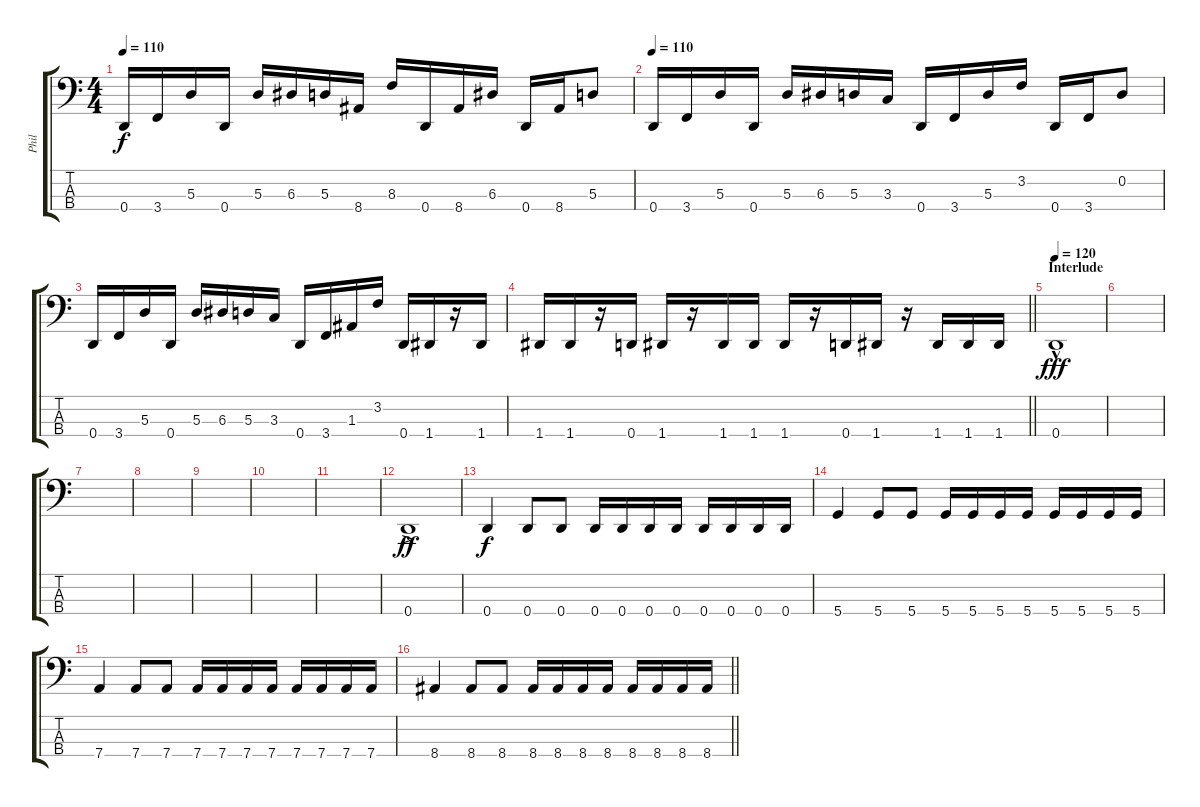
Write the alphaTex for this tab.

\track ("Phil" "Phil") {instrument electricbasspick}
\staff {score tabs}
\tuning (G2 D2 A1 D1) {hide}
\ts (4 4)
\tempo 110
\clef f4
\ks c
0.4.16{dy f} 3.4.16 5.3.16 0.4.16 5.3.16 6.3.16 5.3.16 8.4.16 8.3.16 0.4.16 8.4.16 6.3.16 0.4.16 8.4.16 5.3.8 |
\tempo 110
0.4.16 3.4.16 5.3.16 0.4.16 5.3.16 6.3.16 5.3.16 3.3.16 0.4.16 3.4.16 5.3.16 3.2.16 0.4.16 3.4.16 0.2.8 |
0.4.16 3.4.16 5.3.16 0.4.16 5.3.16 6.3.16 5.3.16 3.3.16 0.4.16 3.4.16 1.3.16 3.2.16 0.4.16 1.4.16 r.16 1.4.16 |
\barLineRight lightlight
1.4.16 1.4.16 r.16 0.4.16 1.4.16 r.16 1.4.16 1.4.16 1.4.16 r.16 0.4.16 1.4.16 r.16 1.4.16 1.4.16 1.4.16 |
\section ("" "Interlude")
\tempo 120
0.4{hac}.1{dy fff} |
|
|
|
|
|
|
0.4{ac}.1{dy ff} |
0.4.4{dy f} 0.4.8 0.4.8 0.4.16 0.4.16 0.4.16 0.4.16 0.4.16 0.4.16 0.4.16 0.4.16 |
5.4.4 5.4.8 5.4.8 5.4.16 5.4.16 5.4.16 5.4.16 5.4.16 5.4.16 5.4.16 5.4.16 |
7.4.4 7.4.8 7.4.8 7.4.16 7.4.16 7.4.16 7.4.16 7.4.16 7.4.16 7.4.16 7.4.16 |
\barLineRight lightlight
8.4.4 8.4.8 8.4.8 8.4.16 8.4.16 8.4.16 8.4.16 8.4.16 8.4.16 8.4.16 8.4.16
